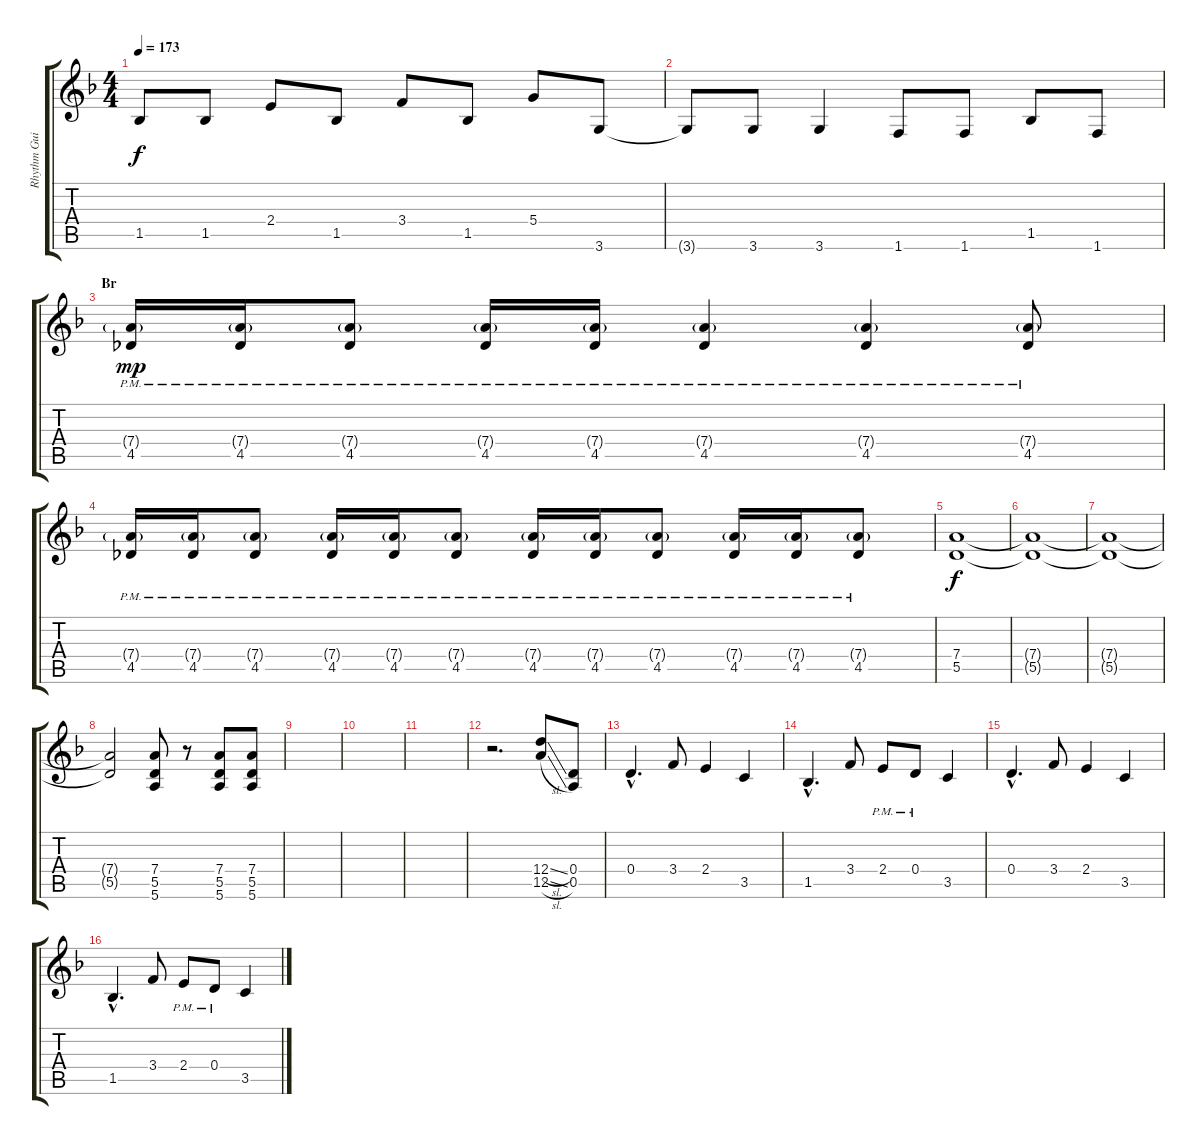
\track ("Rhythm Guitar 1" "Rhythm Gui") {instrument distortionguitar}
\staff {score tabs}
\tuning (E4 B3 G3 D3 A2 E2) {hide}
\ts (4 4)
\tempo 173
\clef g2
\ks dminor
1.5.8{dy f} 1.5.8 2.4.8 1.5.8 3.4.8 1.5.8 5.4.8 3.6.8 |
3.6{t}.8 3.6.8 3.6.4 1.6.8 1.6.8 1.5.8 1.6.8 |
\section ("" "Br")
(7.4{g pm} 4.5{pm}).16{dy mp} (7.4{g pm} 4.5{pm}).16 (7.4{g pm} 4.5{pm}).8 (7.4{g pm} 4.5{pm}).16 (7.4{g pm} 4.5{pm}).16 (7.4{g pm} 4.5{pm}).4 (7.4{g pm} 4.5{pm}).4 (7.4{g pm} 4.5{pm}).8 |
(7.4{g pm} 4.5{pm}).16 (7.4{g pm} 4.5{pm}).16 (7.4{g pm} 4.5{pm}).8 (7.4{g pm} 4.5{pm}).16 (7.4{g pm} 4.5{pm}).16 (7.4{g pm} 4.5{pm}).8 (7.4{g pm} 4.5{pm}).16 (7.4{g pm} 4.5{pm}).16 (7.4{g pm} 4.5{pm}).8 (7.4{g pm} 4.5{pm}).16 (7.4{g pm} 4.5{pm}).16 (7.4{g pm} 4.5{pm}).8 |
(7.4 5.5).1{dy f} |
(7.4{t} 5.5{t}).1 |
(7.4{t} 5.5{t}).1 |
(7.4{t} 5.5{t}).2 (7.4 5.5 5.6).8 r.8 (7.4 5.5 5.6).8 (7.4 5.5 5.6).8 |
|
|
|
r.2{d} (12.4{sl} 12.5{sl}).8 (0.4 0.5).8 |
0.4{hac}.4{d} 3.4.8 2.4.4 3.5.4 |
1.5{hac}.4{d} 3.4.8 2.4{pm}.8 0.4{pm}.8 3.5.4 |
0.4{hac}.4{d} 3.4.8 2.4.4 3.5.4 |
1.5{hac}.4{d} 3.4.8 2.4{pm}.8 0.4{pm}.8 3.5.4
